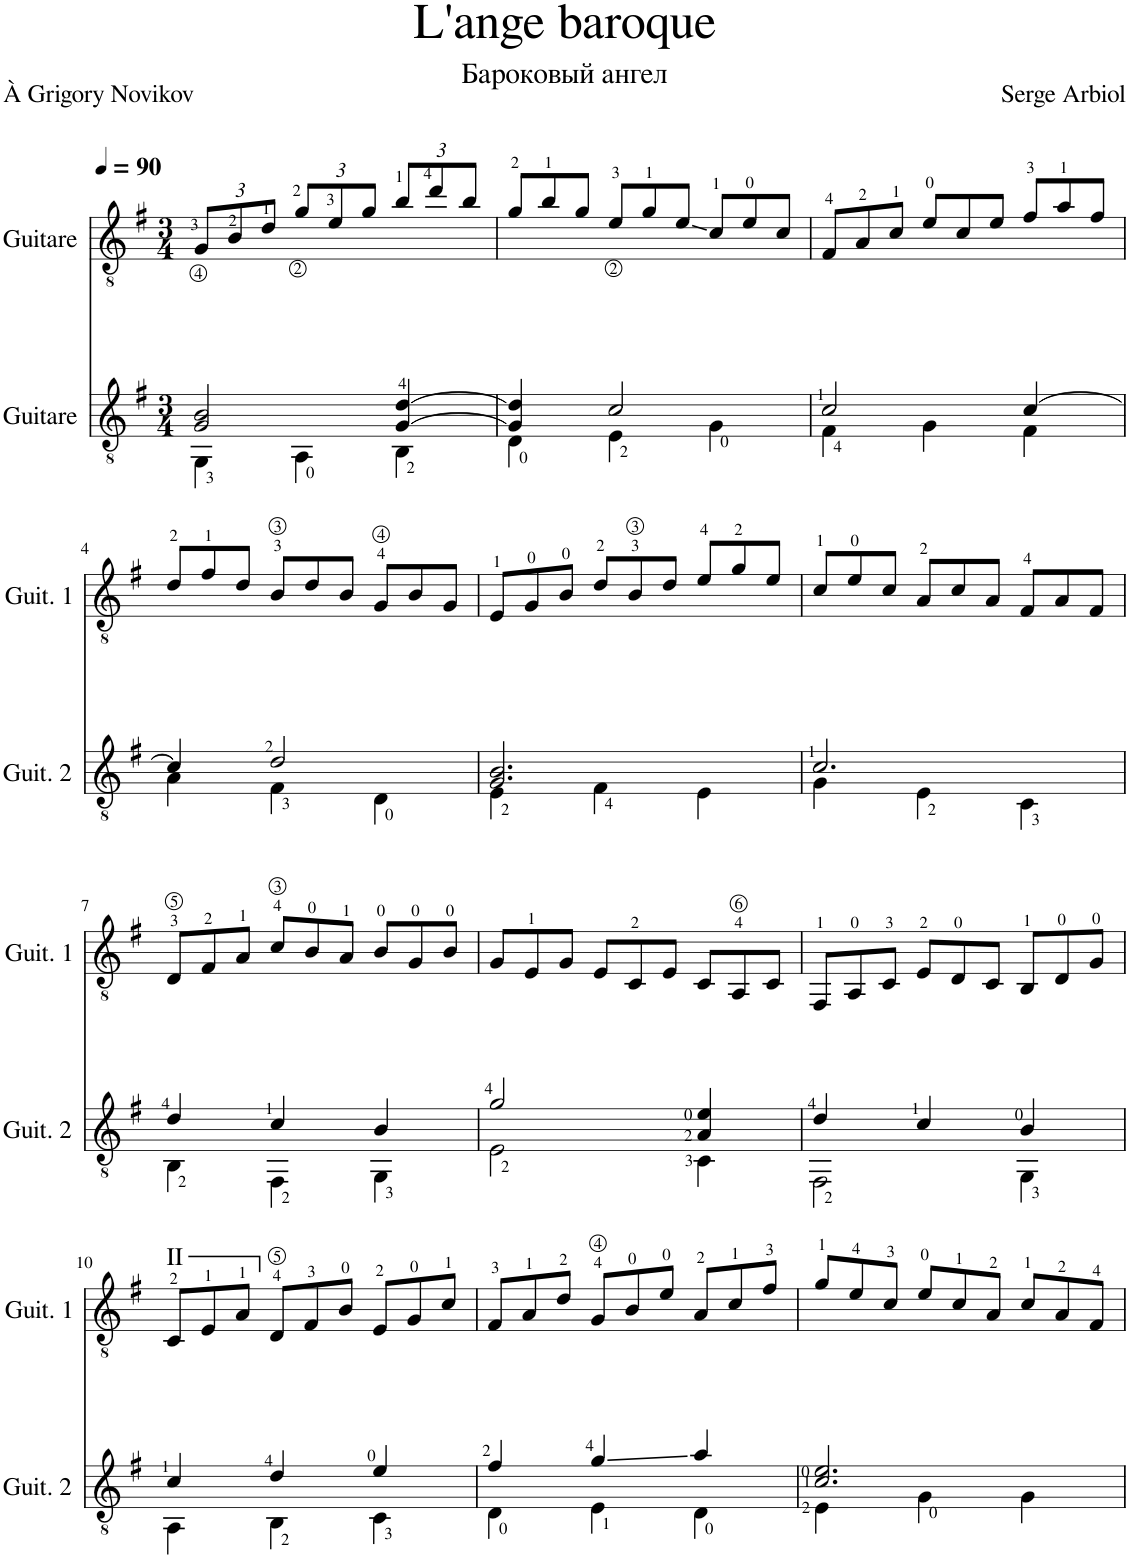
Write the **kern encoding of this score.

**kern	**kern
*part2	*part1
*staff2	*staff1
*I"Guitare	*I"Guitare
*I'Guit. 2	*I'Guit. 1
*clefGv2	*clefGv2
*k[f#]	*k[f#]
*M3/4	*M3/4
*MM90	*MM90
=1	=1
*^	*
*	*	*Xbrackettup
2G/ 2B/	4GG\	12G/L
.	.	12B/
.	.	12d/J
.	4AA\	12g/L
.	.	12e/
.	.	12g/J
[4G/ [4d/	4BB\	12b/L
.	.	12dd/
.	.	12b/J
=2	=2	=2
4G/] 4d/]	4D\	12g/L
.	.	12b/
.	.	12g/J
2c/	4E\	12e/L
.	.	12g/
.	.	12e/J
.	4G\	12c/L
.	.	12e/
.	.	12c/J
=3	=3	=3
2c/	4F#\	12F#/L
.	.	12A/
.	.	12c/J
.	4G\	12e/L
.	.	12c/
.	.	12e/J
[4c/	4F#\	12f#/L
.	.	12a/
.	.	12f#/J
!!LO:LB:g=z
=4	=4	=4
4c/]	4A\	12d/L
.	.	12f#/
.	.	12d/J
2d/	4F#\	12B/L
.	.	12d/
.	.	12B/J
.	4D\	12G/L
.	.	12B/
.	.	12G/J
=5	=5	=5
2.G/ 2.B/	4E\	12E/L
.	.	12G/
.	.	12B/J
.	4F#\	12d/L
.	.	12B/
.	.	12d/J
.	4E\	12e/L
.	.	12g/
.	.	12e/J
=6	=6	=6
2.c/	4G\	12c/L
.	.	12e/
.	.	12c/J
.	4E\	12A/L
.	.	12c/
.	.	12A/J
.	4C\	12F#/L
.	.	12A/
.	.	12F#/J
!!LO:LB:g=z
=7	=7	=7
4d/	4BB\	12D/L
.	.	12F#/
.	.	12A/J
4c/	4FF#\	12c/L
.	.	12B/
.	.	12A/J
4B/	4GG\	12B/L
.	.	12G/
.	.	12B/J
=8	=8	=8
2g/	2E\	12G/L
.	.	12E/
.	.	12G/J
.	.	12E/L
.	.	12C/
.	.	12E/J
4A/ 4e/	4C\	12C/L
.	.	12AA/
.	.	12C/J
=9	=9	=9
4d/	2FF#\	12FF#/L
.	.	12AA/
.	.	12C/J
4c/	.	12E/L
.	.	12D/
.	.	12C/J
4B/	4GG\	12BB/L
.	.	12D/
.	.	12G/J
!!LO:LB:g=z
=10	=10	=10
!	!	!LO:TX:a:t=II
4c/	4AA\	12C/L
.	.	12E/
.	.	12A/J
4d/	4BB\	12D/L
.	.	12F#/
.	.	12B/J
4e/	4C\	12E/L
.	.	12G/
.	.	12c/J
=11	=11	=11
4f#/	4D\	12F#/L
.	.	12A/
.	.	12d/J
4g/	4E\	12G/L
.	.	12B/
.	.	12e/J
4a/	4D\	12A/L
.	.	12c/
.	.	12f#/J
=12	=12	=12
2.c/ 2.e/	4E\	12g/L
.	.	12e/
.	.	12c/J
.	4G\	12e/L
.	.	12c/
.	.	12A/J
.	4G\	12c/L
.	.	12A/
.	.	12F#/J
*v	*v	*
=	=
*-	*-
